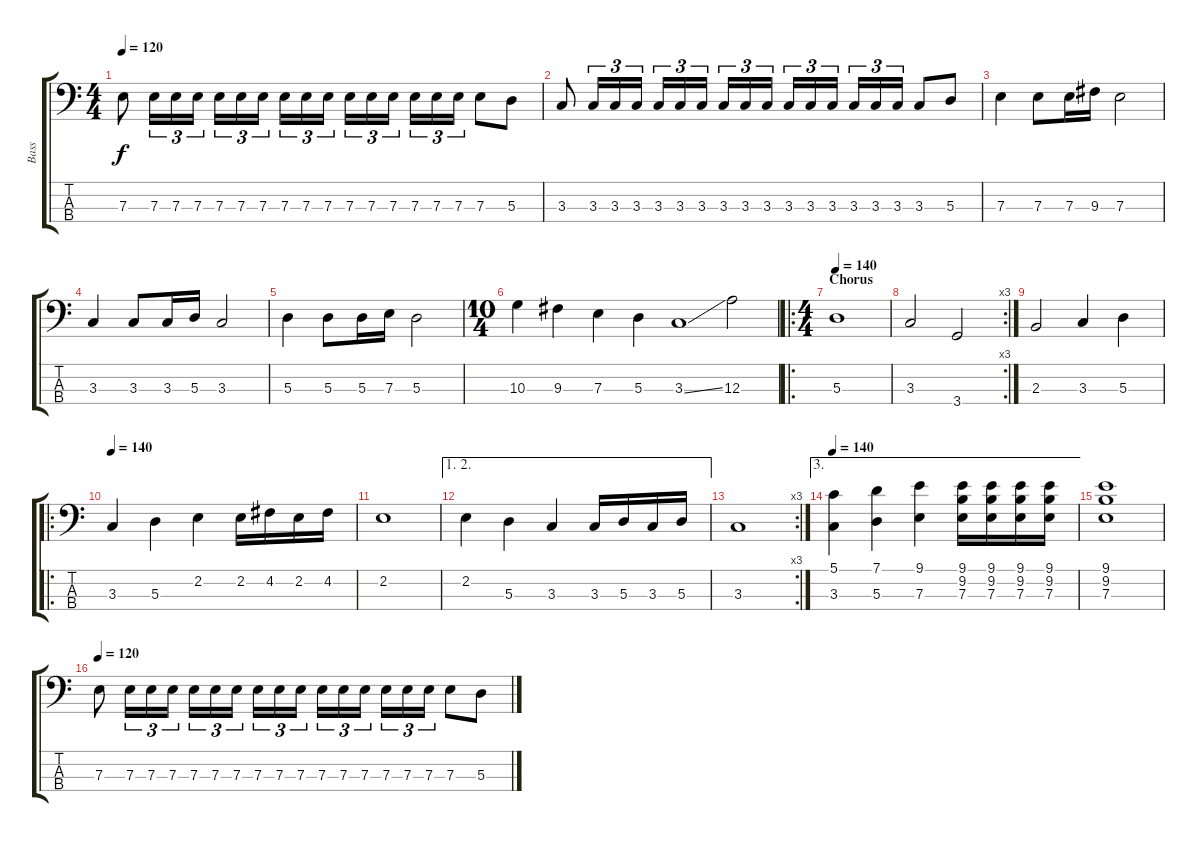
\track ("Bass" "Bass") {instrument electricbasspick}
\staff {score tabs}
\tuning (G2 D2 A1 E1) {hide}
\ts (4 4)
\tempo 120
\clef f4
\ks c
7.3.8{dy f} 7.3.16{tu (3 2)} 7.3.16{tu (3 2)} 7.3.16{tu (3 2)} 7.3.16{tu (3 2)} 7.3.16{tu (3 2)} 7.3.16{tu (3 2)} 7.3.16{tu (3 2)} 7.3.16{tu (3 2)} 7.3.16{tu (3 2)} 7.3.16{tu (3 2)} 7.3.16{tu (3 2)} 7.3.16{tu (3 2)} 7.3.16{tu (3 2)} 7.3.16{tu (3 2)} 7.3.16{tu (3 2)} 7.3.8 5.3.8 |
3.3.8 3.3.16{tu (3 2)} 3.3.16{tu (3 2)} 3.3.16{tu (3 2)} 3.3.16{tu (3 2)} 3.3.16{tu (3 2)} 3.3.16{tu (3 2)} 3.3.16{tu (3 2)} 3.3.16{tu (3 2)} 3.3.16{tu (3 2)} 3.3.16{tu (3 2)} 3.3.16{tu (3 2)} 3.3.16{tu (3 2)} 3.3.16{tu (3 2)} 3.3.16{tu (3 2)} 3.3.16{tu (3 2)} 3.3.8 5.3.8 |
7.3.4 7.3.8 7.3.16 9.3.16 7.3.2 |
3.3.4 3.3.8 3.3.16 5.3.16 3.3.2 |
5.3.4 5.3.8 5.3.16 7.3.16 5.3.2 |
\ts (10 4)
10.3.4 9.3.4 7.3.4 5.3.4 3.3{ss}.1 12.3.2 |
\ro
\ts (4 4)
\section ("" "Chorus")
\tempo 140
5.3.1 |
\rc 3
3.3.2 3.4.2 |
2.3.2 3.3.4 5.3.4 |
\ro
\tempo 140
3.3.4{volume 12} 5.3.4 2.2.4 2.2.16 4.2.16 2.2.16 4.2.16 |
2.2.1 |
\ae (1 2)
2.2.4 5.3.4 3.3.4 3.3.16 5.3.16 3.3.16 5.3.16 |
\rc 3
3.3.1 |
\ae 3
\tempo 140
(5.1 3.3).4 (7.1 5.3).4 (9.1 7.3).4 (9.1 9.2 7.3).16 (9.1 9.2 7.3).16 (9.1 9.2 7.3).16 (9.1 9.2 7.3).16 |
(9.1 9.2 7.3).1 |
\tempo 120
7.3.8{volume 16} 7.3.16{tu (3 2)} 7.3.16{tu (3 2)} 7.3.16{tu (3 2)} 7.3.16{tu (3 2)} 7.3.16{tu (3 2)} 7.3.16{tu (3 2)} 7.3.16{tu (3 2)} 7.3.16{tu (3 2)} 7.3.16{tu (3 2)} 7.3.16{tu (3 2)} 7.3.16{tu (3 2)} 7.3.16{tu (3 2)} 7.3.16{tu (3 2)} 7.3.16{tu (3 2)} 7.3.16{tu (3 2)} 7.3.8 5.3.8
